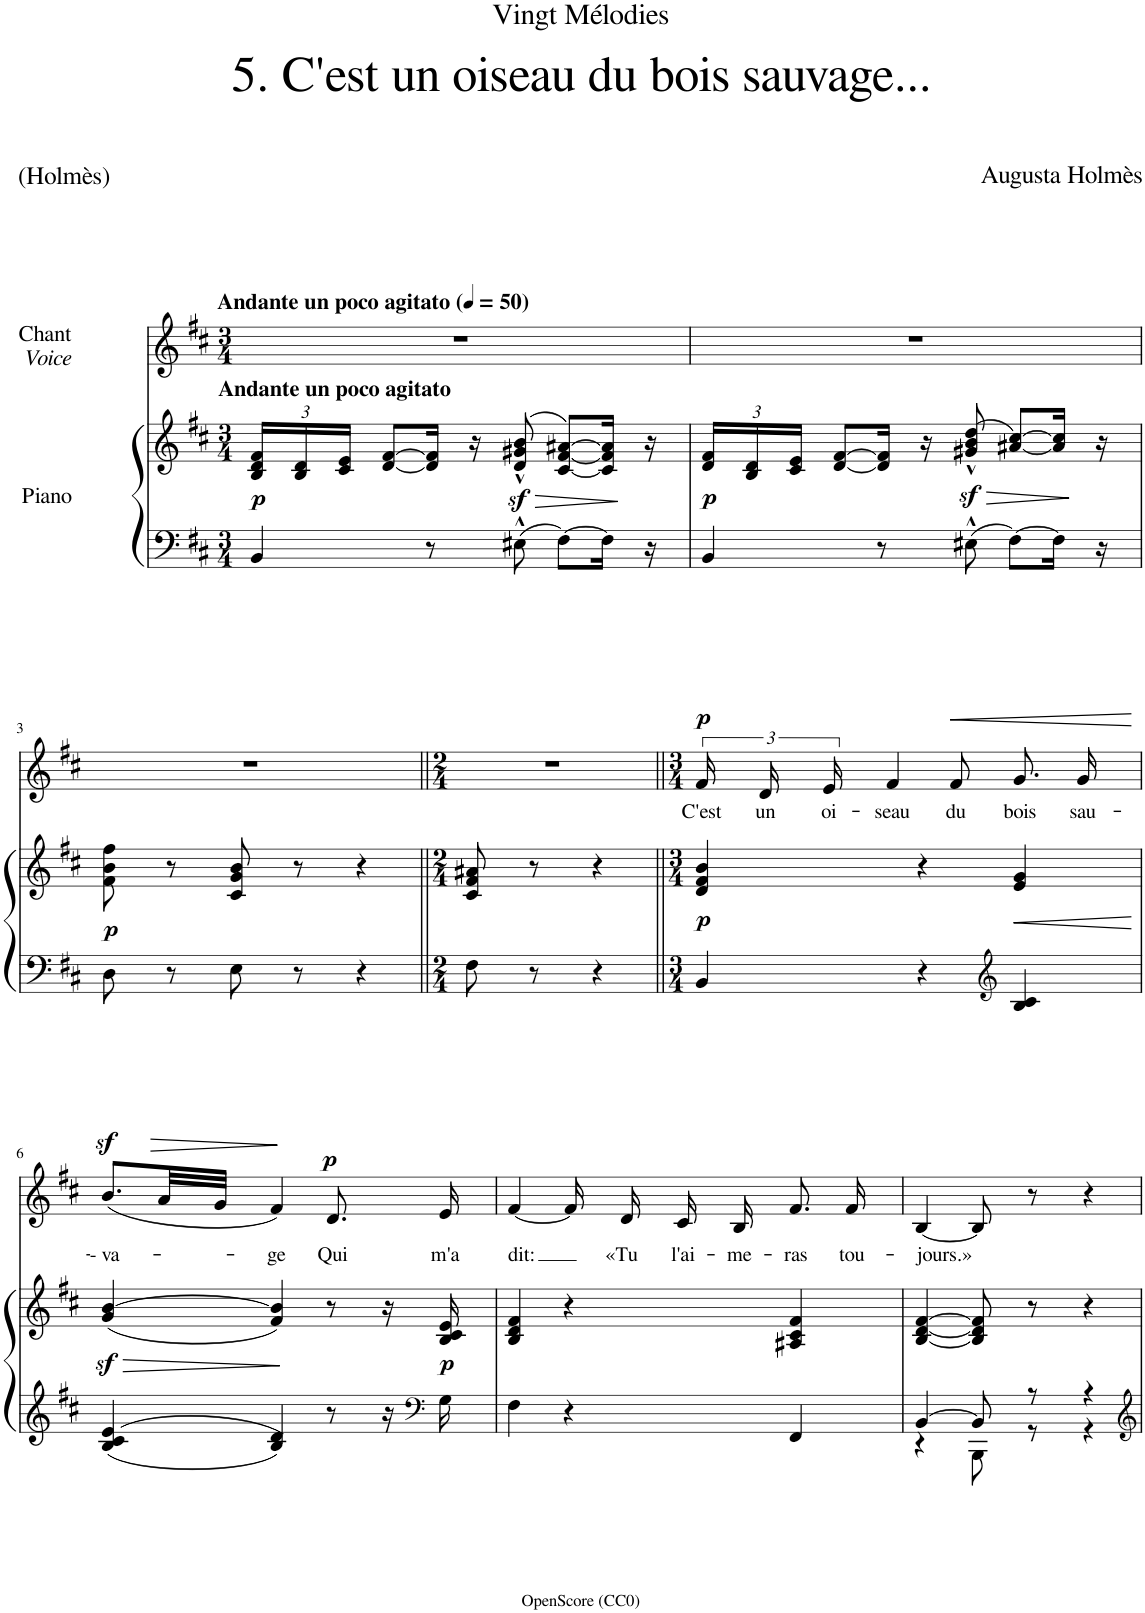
**kern	**kern	**dynam	**kern	**text	**dynam
*part2	*part2	*part2	*part1	*part1	*part1
*staff3	*staff2	*staff2/3	*staff1	*staff1	*staff1
*I"Piano	*	*	*I"Chant Voice	*	*
*I'Pno	*	*	*	*	*
*clefF4	*clefG2	*	*clefG2	*	*
*k[f#c#]	*k[f#c#]	*	*k[f#c#]	*	*
*M3/4	*M3/4	*	*M3/4	*	*
*MM50	*MM50	*	*MM50	*	*
*	*Xbrackettup	*	*	*	*
=1	=1	=1	=1	=1	=1
!	!	!	!LO:TX:a:B:t=Andante un poco agitato	!	!
!	!LO:TX:a:B:t=Andante un poco agitato	!	!	!	!
!	!	!LO:DY:b	!	!	!
4BB/	24B/ 24d/ 24f#/LL	p	2.r	.	.
.	24B/ 24d/	.	.	.	.
.	24c#/ 24e/JJ	.	.	.	.
.	[8d/ [8f#/L	.	.	.	.
8r	16d/] 16f#/]Jk	.	.	.	.
.	16r	.	.	.	.
!	!	!LO:HP:b	!	!	!
8E#X^^\	(>8d/z<^^ 8g#X/z<^^ 8b/z<^^	>	.	.	.
[8F#\L	[8c#/ [8f#/ [8a#X/L)	.	.	.	.
16F#\Jk]	16c#/] 16f#/] 16a#/]Jk	.	.	.	.
16r	16r	]	.	.	.
=2	=2	=2	=2	=2	=2
!	!	!LO:DY:b	!	!	!
4BB/	24d/ 24f#/LL	p	2.r	.	.
.	24B/ 24d/	.	.	.	.
.	24c#/ 24e/JJ	.	.	.	.
.	[8d/ [8f#/L	.	.	.	.
8r	16d/] 16f#/]Jk	.	.	.	.
.	16r	.	.	.	.
!	!	!LO:HP:b	!	!	!
8E#X^^\	(>8g#X/z<^^ 8b/z<^^ 8dd/z<^^	>	.	.	.
[8F#\L	[8a#X/ [8cc#/L)	.	.	.	.
16F#\Jk]	16a#/] 16cc#/]Jk	.	.	.	.
16r	16r	]	.	.	.
!!LO:LB:g=z
=3	=3	=3	=3	=3	=3
!	!	!LO:DY:b	!	!	!
8D\	8f#\ 8b\ 8ff#\	p	2.r	.	.
8r	8r	.	.	.	.
8E\	8c#/ 8g/ 8b/	.	.	.	.
8r	8r	.	.	.	.
4r	4r	.	.	.	.
=4||	=4||	=4||	=4||	=4||	=4||
*M2/4	*M2/4	*	*M2/4	*	*
8F#\	8c#/ 8f#/ 8a#X/	.	2r	.	.
8r	8r	.	.	.	.
4r	4r	.	.	.	.
=5||	=5||	=5||	=5||	=5||	=5||
*M3/4	*M3/4	*	*M3/4	*	*
!	!	!LO:DY:b	!	!LO:LY:b	!LO:DY:a
4BB/	4d/ 4f#/ 4b/	p	24f#/	C'est	p
!	!	!	!	!LO:LY:b	!
.	.	.	24d/	un	.
!	!	!	!	!LO:LY:b	!
.	.	.	24e/	oi-	.
!	!	!	!	!LO:LY:b	!
.	.	.	4f#/	-seau	.
4r	4r	.	.	.	.
!	!	!	!	!LO:LY:b	!LO:HP:b
.	.	.	8f#/	du	<
*clefG2	*	*	*	*	*
!	!	!LO:HP:b	!	!LO:LY:b	!
4B/ 4c#/	4e/ 4g/	<	8.g/	bois	.
!	!	!	!	!LO:LY:b	!
.	.	.	16g/	sau-	.
.	.	[	.	.	[
!!LO:LB:g=z
=6	=6	=6	=6	=6	=6
!	!	!LO:HP:b	!	!LO:LY:b	!LO:HP:b
4B/ 4c#/ 4e/	(<4g/z< [4b/z<	>	(8.bz>/L	-- va-	>
.	.	.	32a/LL	.	.
.	.	.	32g/JJJ	.	.
!	!	!	!	!LO:LY:b	!
4B/ 4d/	4f#/ 4b/])	]	4f#/)	-ge	]
!	!	!	!	!LO:LY:b	!LO:DY:a
8r	8r	.	8.d/	Qui	p
16r	16r	.	.	.	.
*clefF4	*	*	*	*	*
!	!	!LO:DY:b	!	!LO:LY:b	!
16G\	16B/ 16c#/ 16e/	p	16e/	m'a	.
=7	=7	=7	=7	=7	=7
!	!	!	!	!LO:LY:b	!
4F#\	4B/ 4d/ 4f#/	.	[4f#/	dit:	.
4r	4r	.	16f#/]	.	.
!	!	!	!	!LO:LY:b	!
.	.	.	16d/	«Tu	.
!	!	!	!	!LO:LY:b	!
.	.	.	16c#/	l'ai-	.
!	!	!	!	!LO:LY:b	!
.	.	.	16B/	-me-	.
!	!	!	!	!LO:LY:b	!
4FF#/	4A#X/ 4c#/ 4f#/	.	8.f#/	-ras	.
!	!	!	!	!LO:LY:b	!
.	.	.	16f#/	tou-	.
=8	=8	=8	=8	=8	=8
*^	*	*	*	*	*
!	!	!	!	!	!LO:LY:b	!
[4BB/	4r	[4B/ [4d/ [4f#/	.	[4B/	-jours.»	.
8BB/]	8BBB\	8B/] 8d/] 8f#/]	.	8B/]	.	.
8r	8r	8r	.	8r	.	.
4r	4r	4r	.	4r	.	.
*v	*v	*	*	*	*	*
=	=	=	=	=	=
*-	*-	*-	*-	*-	*-
